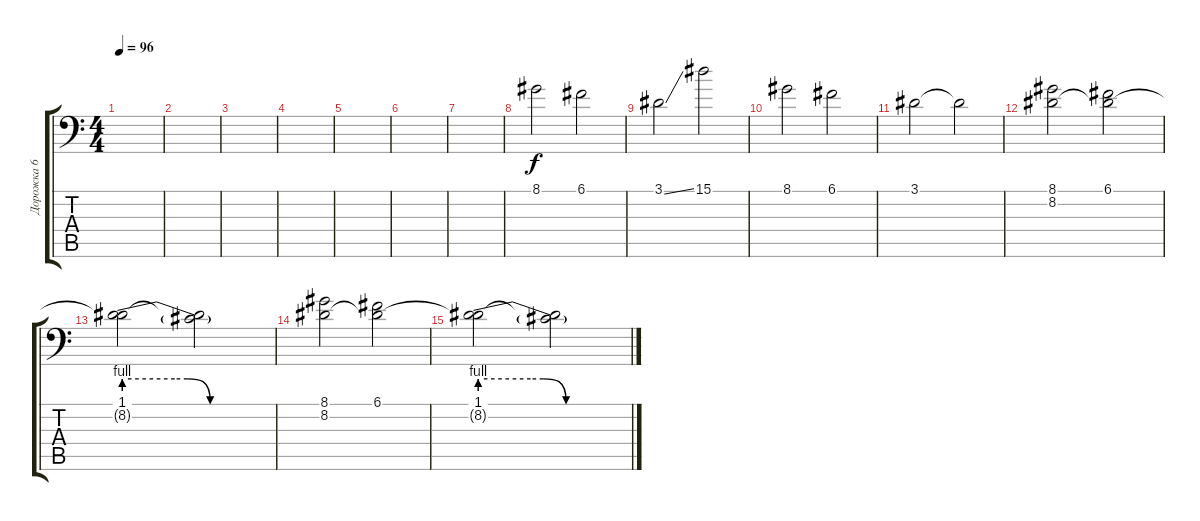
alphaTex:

\track ("Дорожка 6" "Дорожка 6") {instrument stringensemble1}
\staff {score tabs}
\tuning (C4 G3 Eb3 Bb2 F2 Bb1) {hide}
\ts (4 4)
\tempo 96
\clef f4
\ks c
|
|
|
|
|
|
|
8.1.2{instrument fx8scifi} 6.1.2 |
3.1{ss}.2 15.1.2 |
8.1.2 6.1.2 |
3.1.2 3.1{t}.2 |
(8.1 8.2).2 (6.1 8.2{t}).2 |
(1.1{be (custom 0 4 20 4 25 4 34 0 40 0 60 0)} 8.2{t}).2 (1.1{t} 8.2{t}).2 |
(8.1 8.2).2 (6.1 8.2{t}).2 |
(1.1{be (custom 0 4 20 4 25 4 34 0 40 0 60 0)} 8.2{t}).2 (1.1{t} 8.2{t}).2
